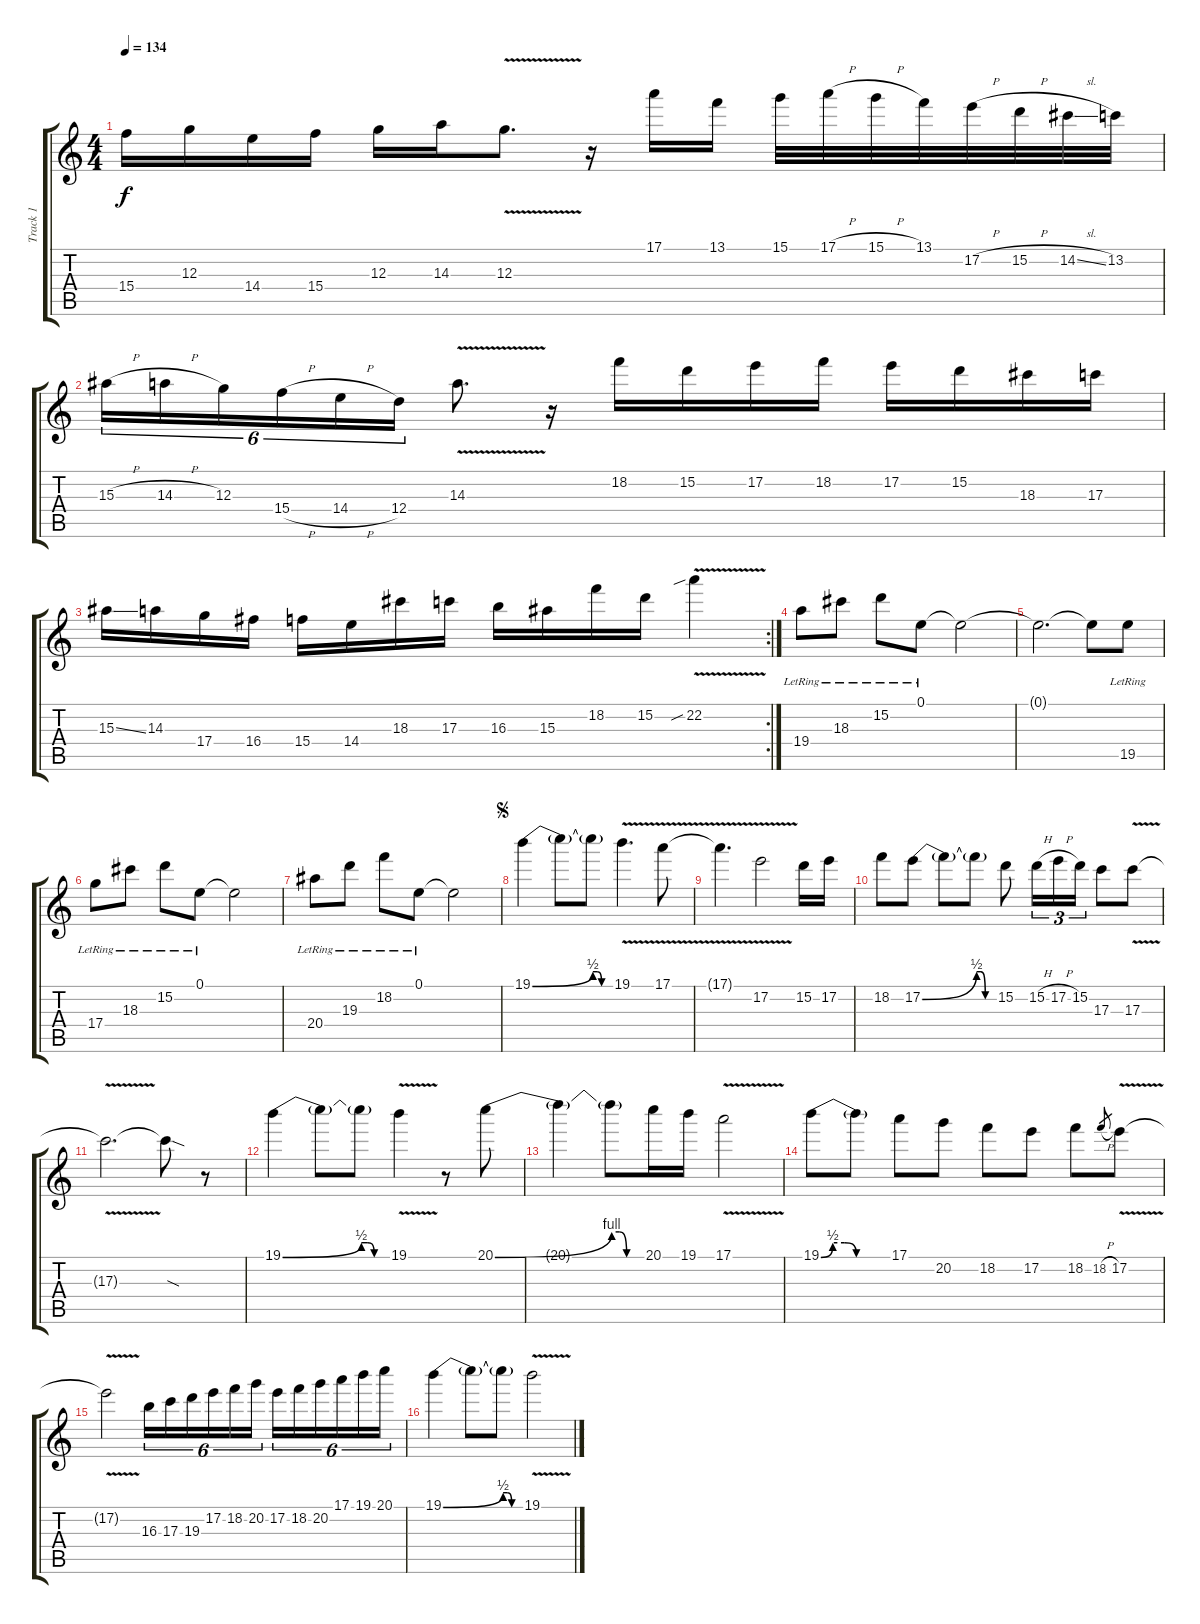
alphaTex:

\track ("Track 1" "Track 1") {instrument distortionguitar}
\staff {score tabs}
\tuning (E4 B3 G3 D3 A2 E2) {hide}
\ts (4 4)
\tempo 134
\clef g2
\ks c
15.4.16{dy f} 12.3.16 14.4.16 15.4.16 12.3.16 14.3.16 12.3{v}.8{d} r.16 17.1.16 13.1.16 15.1.32 17.1{h}.32 15.1{h}.32 13.1.32 17.2{h}.32 15.2{h}.32 14.2{sl}.32 13.2.32 |
15.3{h}.16{tu (6 4)} 14.3{h}.16{tu (6 4)} 12.3.16{tu (6 4)} 15.4{h}.16{tu (6 4)} 14.4{h}.16{tu (6 4)} 12.4.16{tu (6 4)} 14.3{v}.8{d} r.16 18.2.16 15.2.16 17.2.16 18.2.16 17.2.16 15.2.16 18.3.16 17.3.16 |
\rc 2
15.3{ss}.16 14.3.16 17.4.16 16.4.16 15.4.16 14.4.16 18.3.16 17.3.16 16.3.16 15.3.16 18.2.16 15.2.16 22.2{v sib}.4 |
19.4{lr}.8{instrument electricguitarclean} 18.3{lr}.8 15.2{lr}.8 0.1{lr}.8 0.1{t}.2 |
0.1{t}.2{d} 0.1{t}.8 19.5{lr}.8 |
17.4{lr}.8 18.3{lr}.8 15.2{lr}.8 0.1{lr}.8 0.1{t}.2 |
20.4{lr}.8 19.3{lr}.8 18.2{lr}.8 0.1{lr}.8 0.1{t}.2 |
\jump segno
19.1{be (bend 0 0 60 2)}.4{instrument distortionguitar} 19.1{t}.8 19.1{be (custom 0 2 15 2 30 0 60 0) t}.8 19.1{v}.4{d} 17.1{v}.8 |
17.1{t}.4{d} 17.2{v}.2 15.2.16 17.2.16 |
18.2.8 17.2{be (bend 0 0 60 2)}.8 17.2{t}.8 17.2{be (custom 0 2 15 2 30 0 60 0) t}.8 15.2.8 15.2{h}.16{tu (3 2)} 17.2{h}.16{tu (3 2)} 15.2.16{tu (3 2)} 17.3.8 17.3{v}.8 |
17.3{t}.2{d} 17.3{sod t}.8 r.8 |
19.1{be (bend 0 0 60 2)}.4 19.1{t}.8 19.1{be (custom 0 2 15 2 30 0 60 0) t}.8 19.1{v}.4 r.8 20.1{be (bend 0 0 60 4)}.8 |
20.1{t}.4 20.1{be (custom 0 4 15 4 30 0 60 0) t}.8 20.1.16 19.1.16 17.1{v}.2 |
19.1{be (custom 0 0 10 2 20 2 30 0 60 0)}.8 19.1{t}.8 17.1.8 20.2.8 18.2.8 17.2.8 18.2.8 18.2{h}.8{gr} 17.2{v}.8 |
17.2{t}.2 16.3.16{tu (6 4)} 17.3.16{tu (6 4)} 19.3.16{tu (6 4)} 17.2.16{tu (6 4)} 18.2.16{tu (6 4)} 20.2.16{tu (6 4)} 17.2.16{tu (6 4)} 18.2.16{tu (6 4)} 20.2.16{tu (6 4)} 17.1.16{tu (6 4)} 19.1.16{tu (6 4)} 20.1.16{tu (6 4)} |
19.1{be (bend 0 0 60 2)}.4 19.1{t}.8 19.1{be (custom 0 2 15 2 30 0 60 0) t}.8 19.1{v}.2
